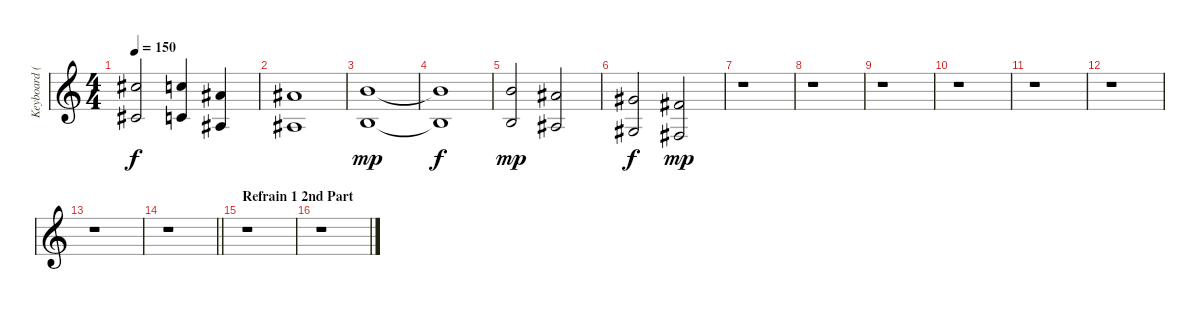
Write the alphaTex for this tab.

\track ("Keyboard (Andy C) and Chorus" "Keyboard (") {instrument stringensemble1}
\staff {score}
\tuning (Eb4 Bb3 Gb3 Db3 Ab2 Eb2) {hide}
\ts (4 4)
\tempo 150
\clef g2
\ks c
(10.1 7.3).2{dy f} (9.1 6.3).4 (7.1 4.3).4 |
(7.1 4.3).1 |
(13.2 10.4).1{dy mp instrument choiraahs} |
(13.2{t} 10.4{t}).1{dy f} |
(13.2 10.4).2{dy mp} (12.2 9.4).2 |
(10.2 7.4).2{dy f} (8.2 5.4).2{dy mp} |
r.1{volume 10 instrument stringensemble1} |
r.1 |
r.1 |
r.1 |
r.1 |
r.1 |
r.1 |
\barLineRight lightlight
r.1 |
\section ("" "Refrain 1 2nd Part")
r.1 |
r.1
